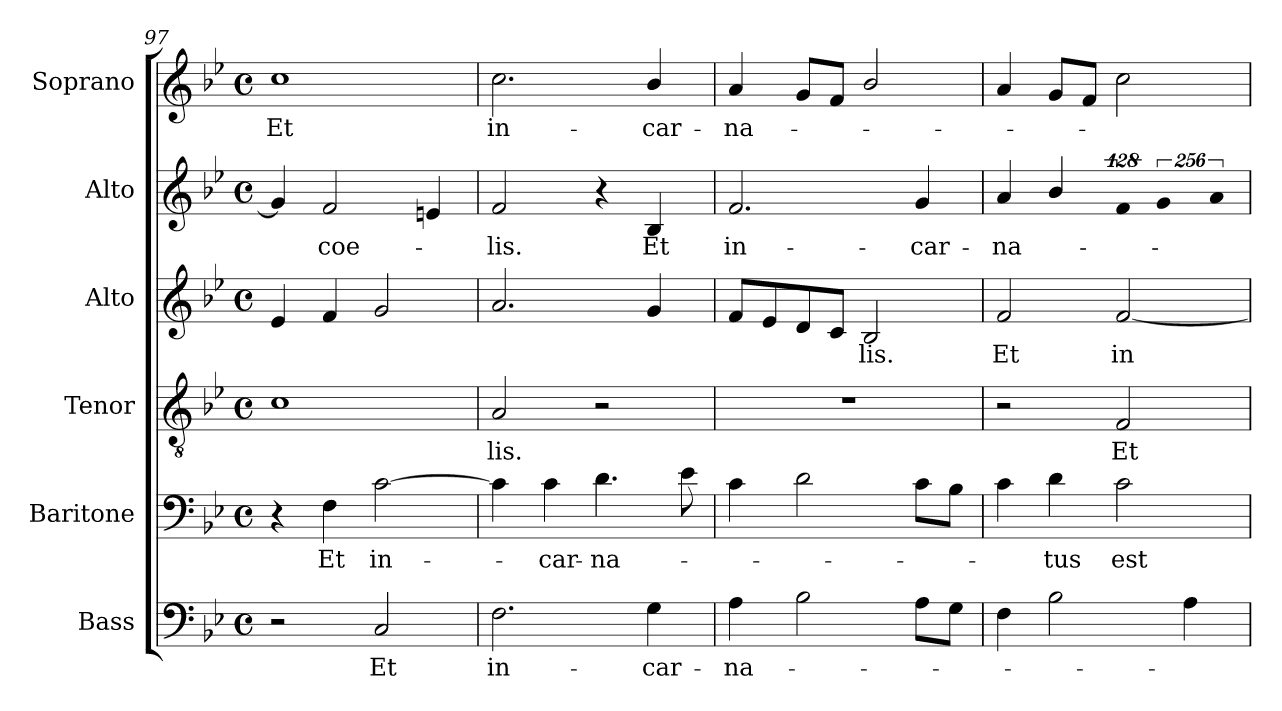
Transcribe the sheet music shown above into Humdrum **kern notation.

**kern	**text	**kern	**text	**kern	**text	**kern	**text	**kern	**text	**kern	**text
*part6	*part6	*part5	*part5	*part4	*part4	*part3	*part3	*part2	*part2	*part1	*part1
*staff6	*staff6	*staff5	*staff5	*staff4	*staff4	*staff3	*staff3	*staff2	*staff2	*staff1	*staff1
*I"Bass	*	*I"Baritone	*	*I"Tenor	*	*I"Alto	*	*I"Alto	*	*I"Soprano	*
*I'B.	*	*I'Bar.	*	*I'T.	*	*I'A.	*	*I'A.	*	*I'S.	*
!!LO:PB:g=z
*clefF4	*	*clefF4	*	*clefGv2	*	*clefG2	*	*clefG2	*	*clefG2	*
*	*	*	*	*ITrd7c12	*	*	*	*	*	*	*
*k[b-e-]	*	*k[b-e-]	*	*k[b-e-]	*	*k[b-e-]	*	*k[b-e-]	*	*k[b-e-]	*
*B-:	*	*B-:	*	*B-:	*	*B-:	*	*B-:	*	*B-:	*
*M4/4	*	*M4/4	*	*M4/4	*	*M4/4	*	*M4/4	*	*M4/4	*
*met(c)	*	*met(c)	*	*met(c)	*	*met(c)	*	*met(c)	*	*met(c)	*
=97	=97	=97	=97	=97	=97	=97	=97	=97	=97	=97	=97
!	!	!	!	!	!	!	!	!	!	!	!LO:LY:b:color=#000000
2r	.	4r	.	1Ci	.	4e-i/	.	4gi/]	.	1cci	Et
!	!	!	!LO:LY:b:color=#000000	!	!	!	!	!	!	!	!
!	!	!	!	!	!	!	!	!	!LO:LY:b:color=#000000	!	!
.	.	4Fi\	Et	.	.	4fi/	.	2fi/	coe-	.	.
!	!LO:LY:b:color=#000000	!	!	!	!	!	!	!	!	!	!
!	!	!	!LO:LY:b:color=#000000	!	!	!	!	!	!	!	!
2Ci/	Et	[2ci\	in-	.	.	2gi/	.	.	.	.	.
.	.	.	.	.	.	.	.	4ei/	.	.	.
=98	=98	=98	=98	=98	=98	=98	=98	=98	=98	=98	=98
!	!LO:LY:b:color=#000000	!	!	!	!	!	!	!	!	!	!
!	!	!	!	!	!LO:LY:b:color=#000000	!	!	!	!	!	!
!	!	!	!	!	!	!	!	!	!LO:LY:b:color=#000000	!	!
!	!	!	!	!	!	!	!	!	!	!	!LO:LY:b:color=#000000
2.Fi\	in-	4ci\]	.	2AAi/	-lis.	2.ai/	.	2fi/	-lis.	2.cci\	in-
!	!	!	!LO:LY:b:color=#000000	!	!	!	!	!	!	!	!
.	.	4ci\	-car-	.	.	.	.	.	.	.	.
!	!	!	!LO:LY:b:color=#000000	!	!	!	!	!	!	!	!
.	.	4.di\	-na-	2r	.	.	.	4r	.	.	.
!	!LO:LY:b:color=#000000	!	!	!	!	!	!	!	!	!	!
!	!	!	!	!	!	!	!	!	!LO:LY:b:color=#000000	!	!
!	!	!	!	!	!	!	!	!	!	!	!LO:LY:b:color=#000000
4Gi\	-car-	.	.	.	.	4gi/	.	4B-i/	Et	4b-i/	-car-
.	.	8e-i\	.	.	.	.	.	.	.	.	.
=99	=99	=99	=99	=99	=99	=99	=99	=99	=99	=99	=99
!	!LO:LY:b:color=#000000	!	!	!	!	!	!	!	!	!	!
!	!	!	!	!	!	!	!	!	!LO:LY:b:color=#000000	!	!
!	!	!	!	!	!	!	!	!	!	!	!LO:LY:b:color=#000000
4Ai\	-na-	4ci\	.	1r	.	8fi/L	.	2.fi/	in-	4ai/	-na-
.	.	.	.	.	.	8e-i/	.	.	.	.	.
2B-i\	.	2di\	.	.	.	8di/	.	.	.	8gi/L	.
.	.	.	.	.	.	8ci/J	.	.	.	8fi/J	.
!	!	!	!	!	!	!	!LO:LY:b:color=#000000	!	!	!	!
.	.	.	.	.	.	2B-i/	-lis.	.	.	2b-i/	.
!	!	!	!	!	!	!	!	!	!LO:LY:b:color=#000000	!	!
8Ai\L	.	8ci\L	.	.	.	.	.	4gi/	-car-	.	.
8Gi\J	.	8B-i\J	.	.	.	.	.	.	.	.	.
=100	=100	=100	=100	=100	=100	=100	=100	=100	=100	=100	=100
!	!	!	!	!	!	!	!LO:LY:b:color=#000000	!	!	!	!
!	!	!	!	!	!	!	!	!	!LO:LY:b:color=#000000	!	!
4Fi\	.	4ci\	.	2r	.	2fi/	Et	4ai/	-na-	4ai/	.
!	!	!	!LO:LY:b:color=#000000	!	!	!	!	!	!	!	!
2B-i\	.	4di\	-tus	.	.	.	.	4b-i/	.	8gi/L	.
.	.	.	.	.	.	.	.	.	.	8fi/J	.
!	!	!	!LO:LY:b:color=#000000	!	!	!	!	!	!	!	!
!	!	!	!	!	!LO:LY:b:color=#000000	!	!	!	!	!	!
!	!	!	!	!	!	!	!LO:LY:b:color=#000000	!LO:N:vis=4	!	!	!
.	.	2ci\	est	2FFi/	Et	[2fi/	in-	512%85fi/	.	2cci\	.
!	!	!	!	!	!	!	!	!LO:N:vis=4	!	!	!
.	.	.	.	.	.	.	.	1024%171gi/	.	.	.
4Ai\	.	.	.	.	.	.	.	.	.	.	.
!	!	!	!	!	!	!	!	!LO:N:vis=4	!	!	!
.	.	.	.	.	.	.	.	1024%171ai/	.	.	.
=	=	=	=	=	=	=	=	=	=	=	=
*-	*-	*-	*-	*-	*-	*-	*-	*-	*-	*-	*-
